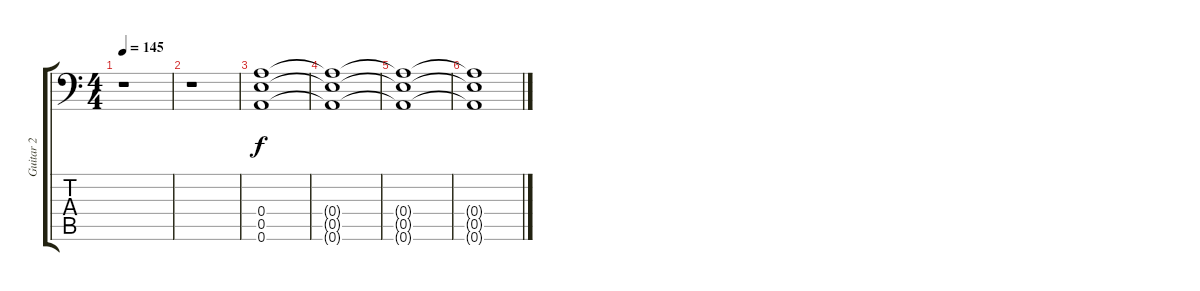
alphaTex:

\track ("Guitar 2" "Guitar 2") {instrument distortionguitar}
\staff {score tabs}
\tuning (B3 Gb3 D3 A2 E2 A1) {hide}
\ts (4 4)
\tempo 145
\clef f4
\ks c
r.1{dy f} |
r.1 |
(0.4 0.5 0.6).1 |
(0.4{t} 0.5{t} 0.6{t}).1 |
(0.4{t} 0.5{t} 0.6{t}).1{volume 0} |
(0.4{t} 0.5{t} 0.6{t}).1
